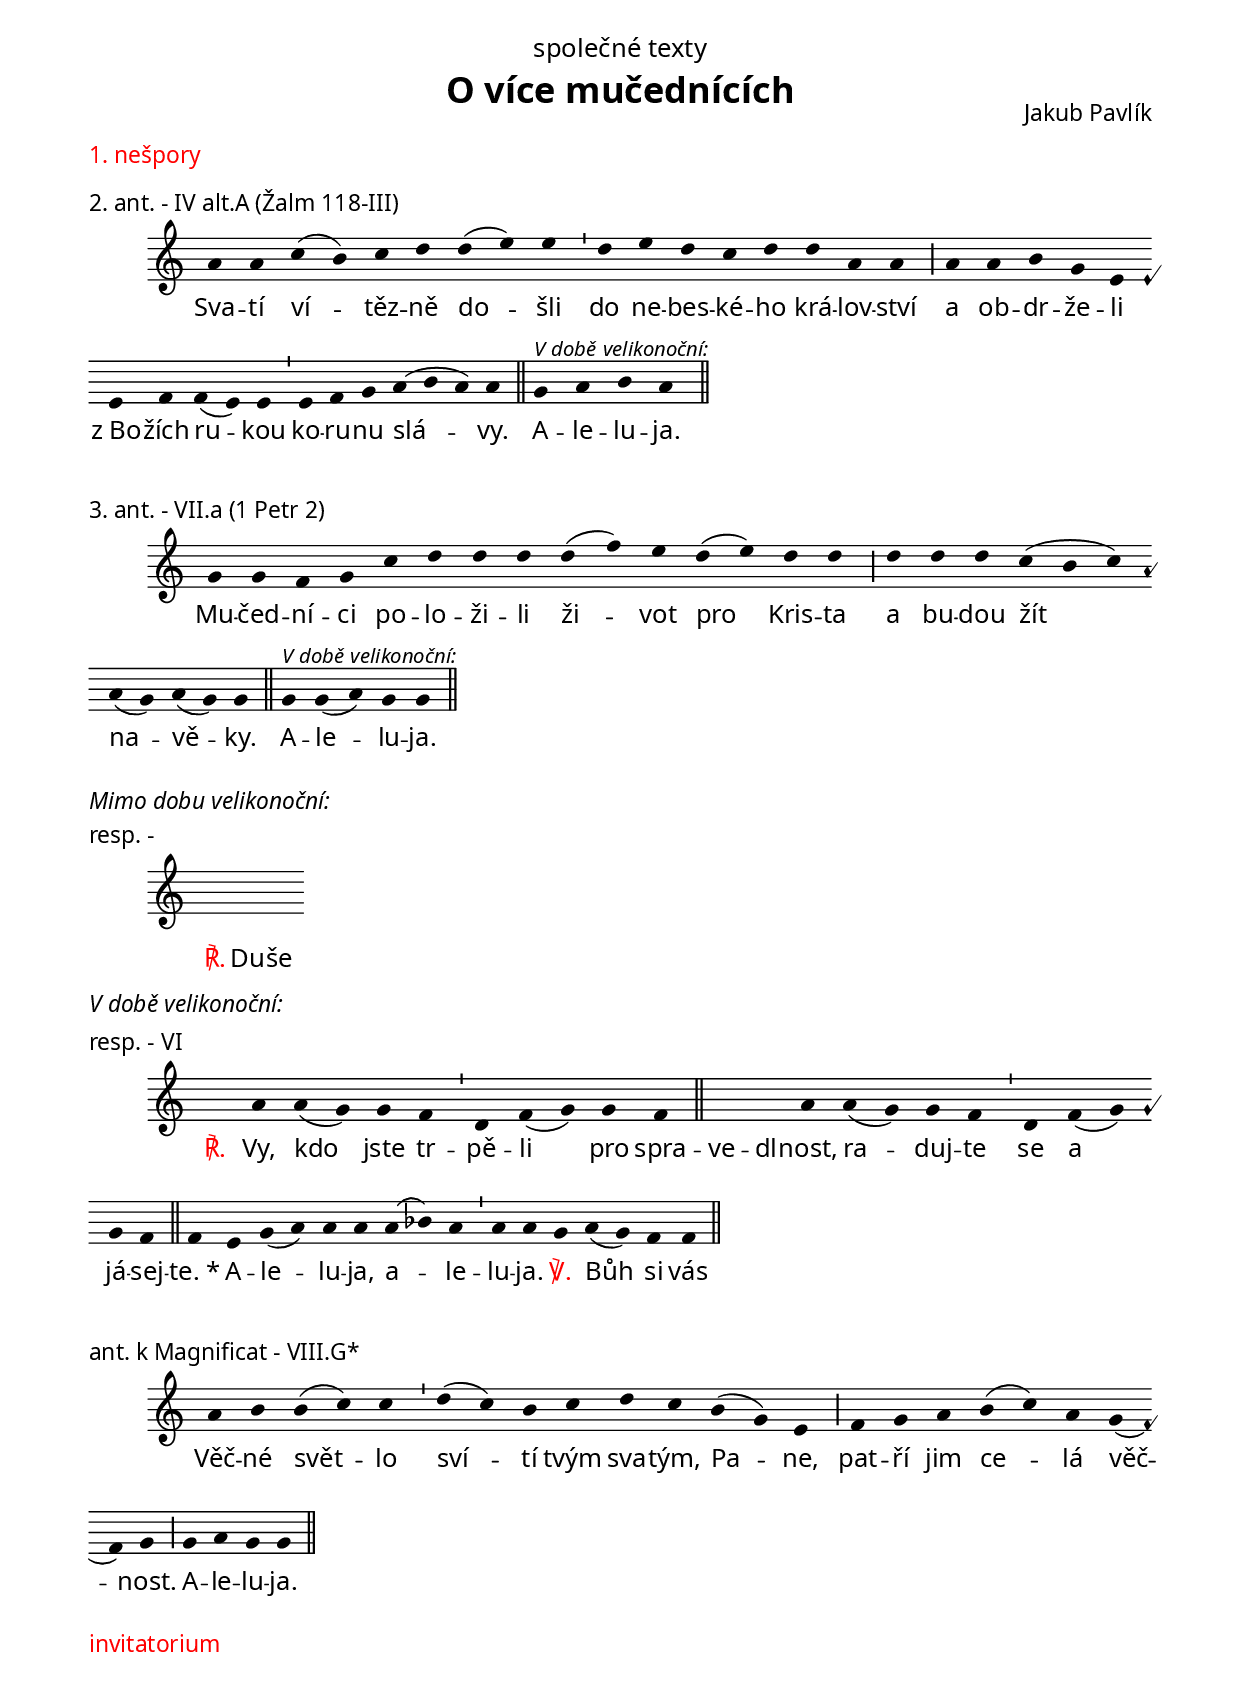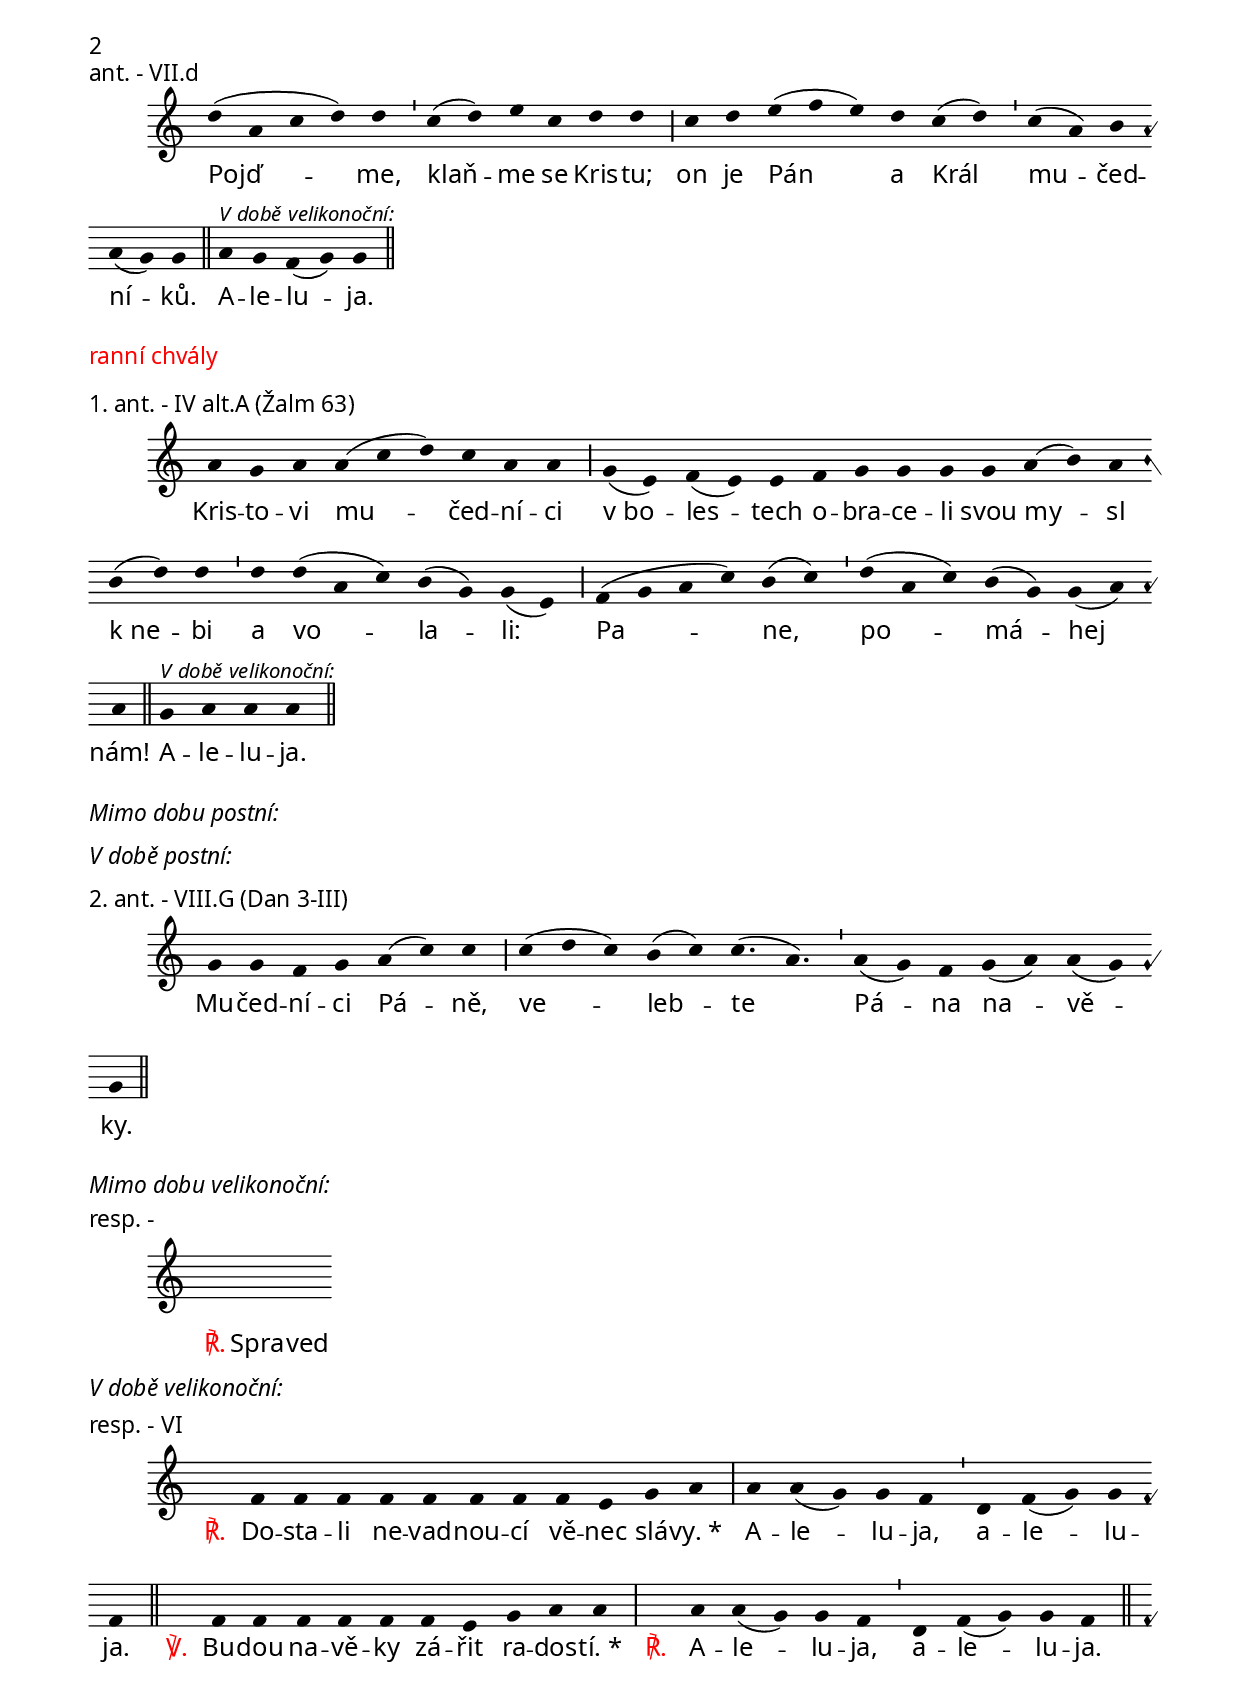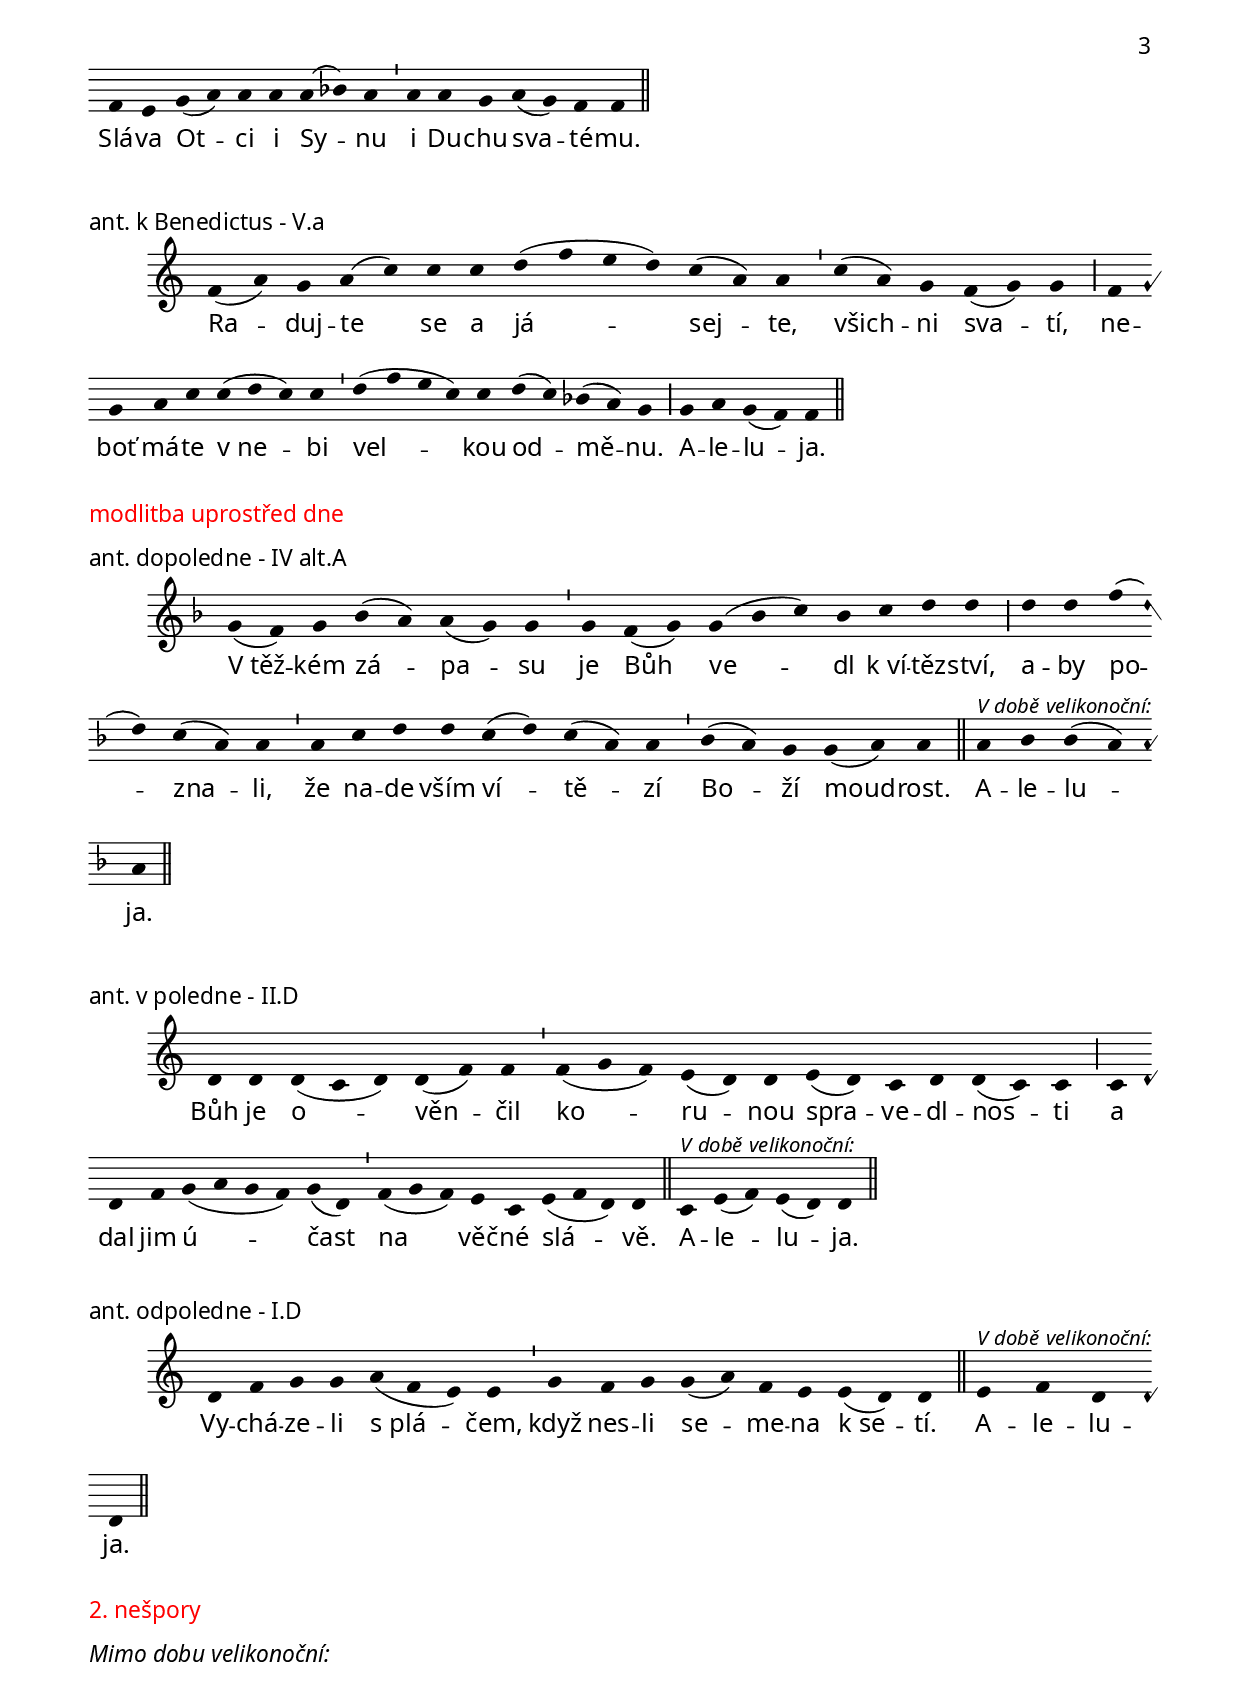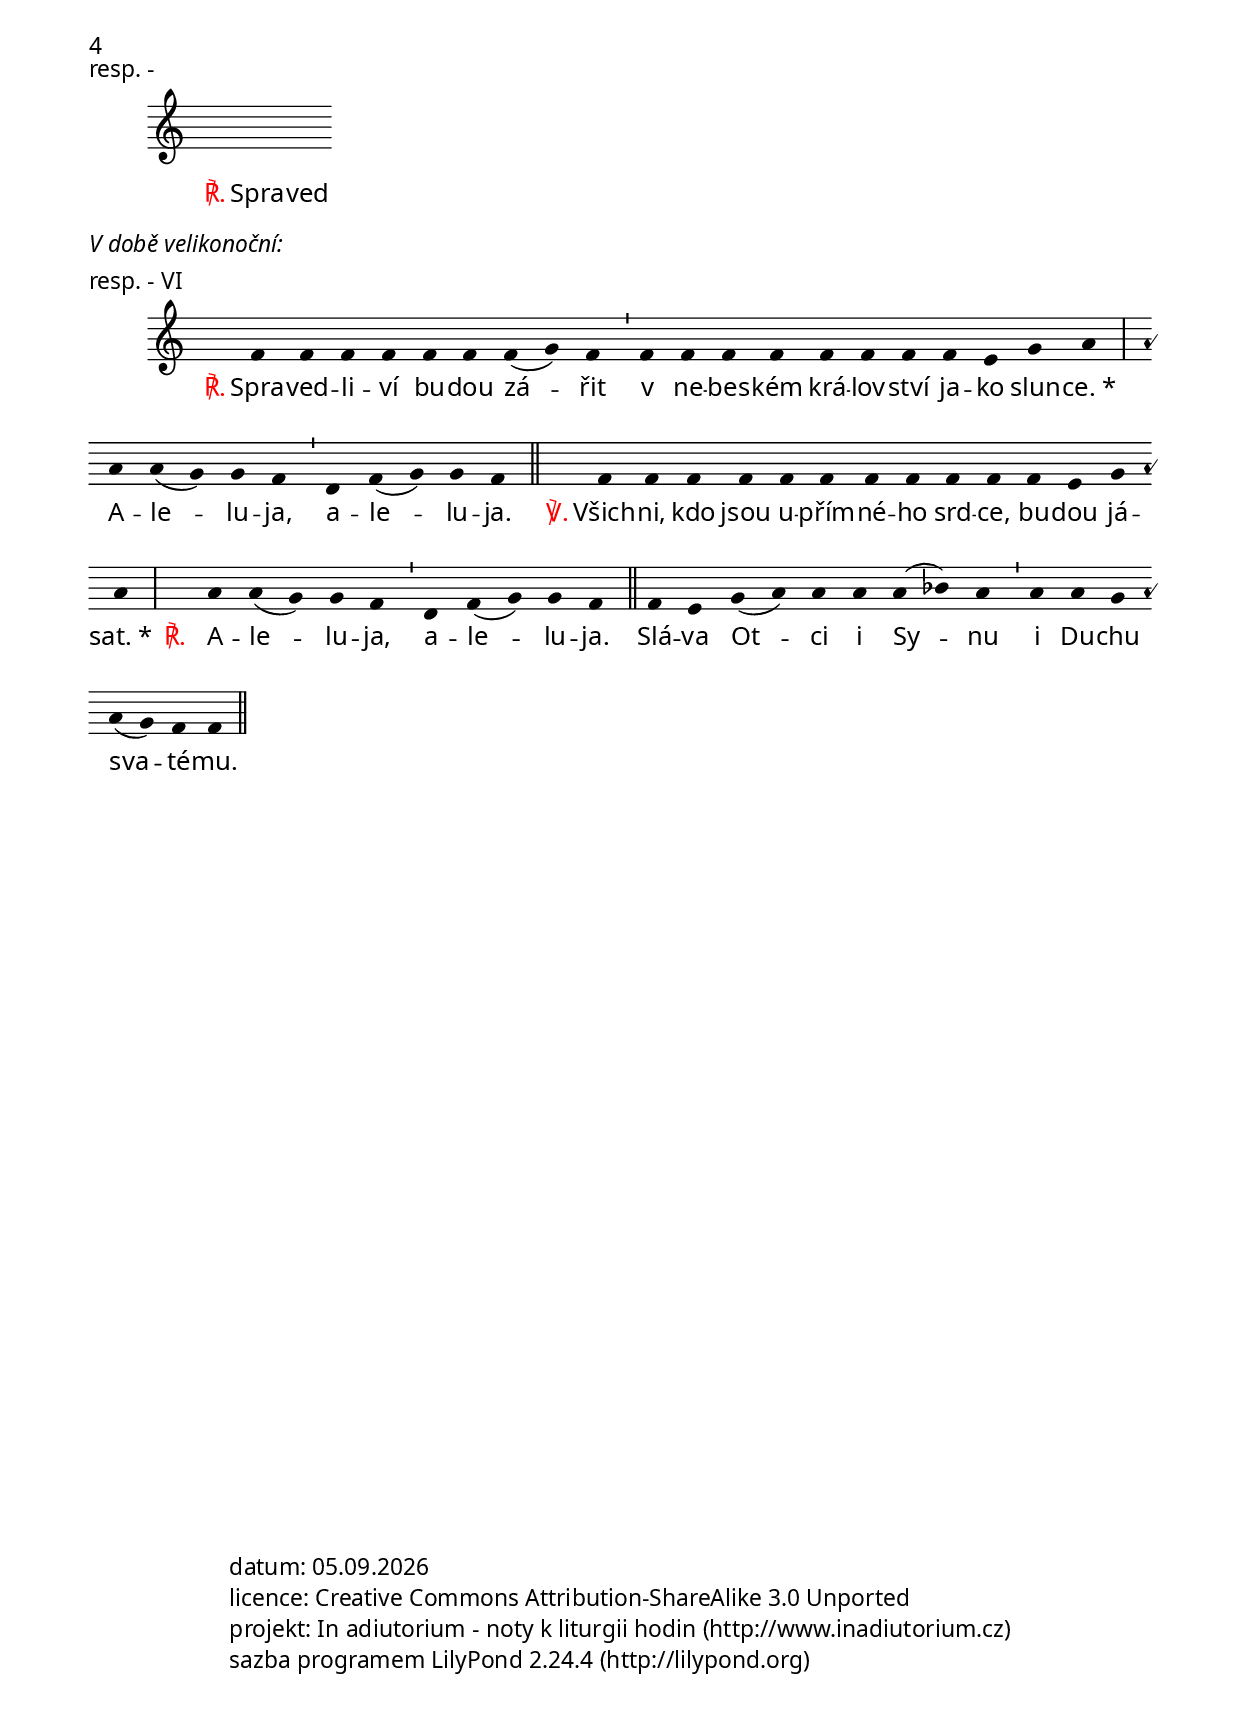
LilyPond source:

\version "2.15.39"

\include "../spolecne.ly"
\include "../dilyresponsorii.ly"

\header {
  title = \markup\titleCommune "O více mučednících"
  composer = "Jakub Pavlík"
}

\markup {\nadpisHodinka {"1. nešpory"}}

\score {
  \relative c' {
    \choralniRezim
    
  }
  \addlyrics {
    Mu -- čed -- ní -- ci na ze -- mi pro Kris -- ta mno -- ho vy -- tr -- pě -- li,
    a bez -- peč -- ně do -- sáh -- li věč -- né od -- mě -- ny.
    
    A -- le -- lu -- ja.
  }
  \header {
    quid = "1. ant."
    modus = ""
    differentia = "" 
    psalmus = "Žalm 118-I+II"
    id = ""
    piece = \markup {\sestavTitulek}
  }
}

\score {
  \relative c'' {
    \choralniRezim
    a4 a c( b) c d d( e) e \barMin d e d c d d a a \barMaior
    a a b g e e f f( e) e \barMin e f g a( b a) a \barFinalis
    
    g^\markup\rubrVelikAleluja a b a \barFinalis
  }
  \addlyrics {
    Sva -- tí ví -- těz -- ně do -- šli do ne -- bes -- ké -- ho krá -- lov -- ství
    a ob -- dr -- že -- li z_Bo -- žích ru -- kou ko -- ru -- nu slá -- vy.
    
    A -- le -- lu -- ja.
  }
  \header {
    quid = "2. ant."
    modus = "IV alt"
    differentia = "A" 
    psalmus = "Žalm 118-III"
    id = ""
    fons = "podle 3. ant. nešp. Zeleného čtvrtku"
    piece = \markup {\sestavTitulek}
  }
}

\score {
  \relative c'' {
    \choralniRezim
    g4 g f g c d d d d( f) e d( e) d d \barMaior
    d d d c( b c) a( g) a( g) g \barFinalis
    
    g^\markup\rubrVelikAleluja g( a) g g \barFinalis
  }
  \addlyrics {
    Mu -- čed -- ní -- ci po -- lo -- ži -- li ži -- vot pro Kris -- ta
    a bu -- dou žít na -- vě -- ky.
    
    A -- le -- lu -- ja.
  }
  \header {
    quid = "3. ant."
    modus = "VII"
    differentia = "a" 
    psalmus = "1 Petr 2"
    id = ""
    piece = \markup {\sestavTitulek}
  }
}

\markup\italic{Mimo dobu velikonoční:}

\score {
  \relative c' {
    \choralniRezim
    
    % R
    \neviditelna a
    
    % V
    \neviditelna a
    
    % R
    \neviditelna a
    
    % Slava
  }
  \addlyrics {
    \Response Du -- še spra -- ved -- li -- vých jsou v_Bo -- ží ru -- ce,_*
    a ne -- do -- tkne se jich u -- tr -- pe -- ní.
    \Verse Je -- jich smrt by -- la po -- klá -- dá -- na za ne -- štěs -- tí,
    do -- sáh -- li však věč -- né -- ho po -- ko -- je,_*
    \Response a ne -- do -- tkne se jich u -- tr -- pe -- ní.
    \textRespDoxologie
  }
  \header {
    quid = "resp."
    modus = ""
    id = ""
    piece = \markup {\sestavTitulekResp}
  }
}

\score {
  \relative c' {
    \choralniRezim
    
  }
  \addlyrics {
    Ne -- bes -- ké krá -- lov -- ství pat -- ří těm,
    kdo o -- bě -- to -- va -- li svůj ži -- vot pro Kris -- ta.
    Rou -- cho si vy -- pra -- li v_Be -- rán -- ko -- vě kr -- vi
    a do -- sáh -- li věč -- né slá -- vy.
  }
  \header {
    quid = "ant. k Magnificat"
    modus = ""
    differentia = "" 
    psalmus = ""
    id = ""
    piece = \markup {\sestavTitulekBezZalmu}
  }
}

\markup\italic{V době velikonoční:}

\score {
  \relative c' {
    \choralniRezim
    
    % R
    \neviditelna f
    \respVIalelujaResponsum \barFinalis
    % V
    \neviditelna f
    
    % R
    \neviditelna a
    \respVIalelujaResponsum \barFinalis
    % Slava
    \respVIalelujaDoxologie \barFinalis
  }
  \addlyrics {
    \Response Vy, kdo jste tr -- pě -- li pro spra -- ve -- dl -- nost,
    ra -- duj -- te se a já -- sej -- te._* \textRespAleluja
    \Verse Bůh si vás vy -- vo -- lil za svůj ma -- je -- tek._*
    \Response \textRespAleluja
    \textRespDoxologie
  }
  \header {
    quid = "resp."
    modus = "VI"
    id = ""
    piece = \markup {\sestavTitulekResp}
  }
} 

\score {
  \relative c'' {
    \choralniRezim
    a4 b b( c) c \barMin d( c) b c d c b( g) e \barMaior
    f g a b( c) a g( f) g \barMaior
    g a g g \barFinalis
  }
  \addlyrics {
    Věč -- né svět -- lo sví -- tí tvým sva -- tým, Pa -- ne,
    pat -- ří jim ce -- lá věč -- nost.
    A -- le -- lu -- ja.
  }
  \header {
    quid = "ant. k Magnificat"
    modus = "VIII"
    differentia = "G*" 
    psalmus = ""
    id = ""
    fons = "commune jednoho mučedníka"
    piece = \markup {\sestavTitulekBezZalmu}
  }
}

\markup {\nadpisHodinka {"invitatorium"}}

\score {
  \relative c'' {
    \choralniRezim
    d4( a c d) d \barMin c( d) e c d d \barMaior
    c d e( f e) d c( d) \barMin c( a) b a( g) g \barFinalis
    
    a^\markup\rubrVelikAleluja g f( g) g \barFinalis
  }
  \addlyrics {
    Pojď -- me, klaň -- me se Kris -- tu; 
    on je Pán a Král mu -- čed  -- ní -- ků.
    
    A -- le -- lu -- ja.
  }
  \header {
    quid = "ant."
    modus = "VII"
    differentia = "d" 
    psalmus = ""
    id = ""
    fons = "commune jednoho mučedníka"
    piece = \markup {\sestavTitulekBezZalmu}
  }
}

\markup {\nadpisHodinka {"ranní chvály"}}

\score {
  \relative c'' {
    \choralniRezim
    a4 g a a( c d) c a a \barMaior
    g( e) f( e) e f g g g g a( b) a b( d) d \barMin
    d d( a c) b( g) g( e) \barMaior
    f( g a c) b( c) \barMin d( a c) b( g) g( a) a \barFinalis
    
    g^\markup\rubrVelikAleluja a a a \barFinalis
  }
  \addlyrics {
    Kris -- to -- vi mu -- čed -- ní -- ci
    v_bo -- les -- tech o -- bra -- ce -- li svou my -- sl k_ne -- bi
    a vo -- la -- li:
    Pa -- ne, po -- má -- hej nám!
    
    A -- le -- lu -- ja.
  }
  \header {
    quid = "1. ant."
    modus = "IV alt"
    differentia = "A" 
    psalmus = "Žalm 63"
    id = ""
    piece = \markup {\sestavTitulek}
  }
}

\markup\italic{Mimo dobu postní:}

\score {
  \relative c' {
    \choralniRezim
    
  }
  \addlyrics {
    Du -- še spra -- ved -- li -- vých,
    zpí -- vej -- te s_an -- dě -- ly Bo -- hu chva -- lo -- zpěv.
    A -- le -- lu -- ja.
  }
  \header {
    quid = "2. ant."
    modus = ""
    differentia = "" 
    psalmus = "Dan 3-III"
    id = ""
    piece = \markup {\sestavTitulek}
  }
}

\markup\italic{V době postní:}

\score {
  \relative c'' {
    \choralniRezim
    g4 g f g a( c) c \barMaior
    c( d c) b( c) c4.( a) \barMin a4( g) f g( a) a( g) g \barFinalis
  }
  \addlyrics {
    Mu -- čed -- ní -- ci Pá -- ně,
    ve -- leb -- te Pá -- na na -- vě -- ky.
  }
  \header {
    quid = "2. ant."
    modus = "VIII"
    differentia = "G" 
    psalmus = "Dan 3-III"
    id = ""
    fons = "commune jednoho mučedníka, r.ch., 2. ant; bez aleluja"
    piece = \markup {\sestavTitulek}
  }
}

\score {
  \relative c' {
    \choralniRezim
    
  }
  \addlyrics {
    Zá -- stu -- py mu -- čed -- ní -- ků,
    chval -- te Pá -- na na vý -- sos -- tech.
    
    A -- le -- lu -- ja.
  }
  \header {
    quid = "3. ant."
    modus = ""
    differentia = "" 
    psalmus = "Žalm 149"
    id = ""
    piece = \markup {\sestavTitulek}
  }
}

\markup\italic{Mimo dobu velikonoční:}

\score {
  \relative c' {
    \choralniRezim
    
    % R
    \neviditelna a
    
    % V
    \neviditelna a
    
    % R
    \neviditelna a
    
    % Slava
  }
  \addlyrics {
    \Response Spra -- ved -- li -- ví ži -- jí na -- vě -- ky,_*
    do -- sáh -- li věč -- né od -- mě -- ny v_ne -- bi.
    \Verse Je -- jich jmé -- no ne -- bu -- de vy -- ma -- zá -- no
    z_kni -- hy ži -- vo -- ta,_*
    \Response do -- sáh -- li věč -- né od -- mě -- ny v_ne -- bi.
    \textRespDoxologie
  }
  \header {
    quid = "resp."
    modus = ""
    id = ""
    piece = \markup {\sestavTitulekResp}
  }
}  

\score {
  \relative c' {
    \choralniRezim
    
  }
  \addlyrics {
    Bla -- ho -- sla -- ve -- ní,
    kdo jsou pro -- ná -- sle -- do -- vá -- ni pro spra -- ve -- dl -- nost,
    ne -- boť je -- jich je ne -- bes -- ké krá -- lov -- ství.
  }
  \header {
    quid = "ant. k Benedictus"
    modus = ""
    differentia = "" 
    psalmus = ""
    id = ""
    piece = \markup {\sestavTitulekBezZalmu}
  }
}

\markup\italic{V době velikonoční:}

\score {
  \relative c' {
    \choralniRezim
    
    % R
    \neviditelna f
    f4 f f f f f f f e g a \barMax
    \respVIalelujaResponsum \barFinalis
    % V
    \neviditelna f
    f4 f f f f f e g a a \barMax
    % R
    \neviditelna a
    \respVIalelujaResponsum \barFinalis
    % Slava
    \respVIalelujaDoxologie \barFinalis
  }
  \addlyrics {
    \Response Do -- sta -- li ne -- vad -- nou -- cí vě -- nec slá -- vy._* \textRespAleluja
    \Verse Bu -- dou na -- vě -- ky zá -- řit ra -- dos -- tí._*
    \Response \textRespAleluja
    \textRespDoxologie
  }
  \header {
    quid = "resp."
    modus = "VI"
    id = ""
    fons = "commune jednoho mučedníka"
    piece = \markup {\sestavTitulekResp}
  }
} 

\score {
  \relative c' {
    \choralniRezim
    f4( a) g a( c) c c d( f e d) c( a) a \barMin c( a) g f( g) g \barMaior
    f g a c c( d c) c \barMin d( f e c) c d( c) bes( a) g \barMaior
    g a g( f) f \barFinalis
  }
  \addlyrics {
    Ra -- duj -- te se a já -- sej -- te, všich -- ni sva -- tí,
    ne -- boť má -- te v_ne -- bi vel -- kou od -- mě -- nu.
    A -- le -- lu -- ja.
  }
  \header {
    quid = "ant. k Benedictus"
    modus = "V"
    differentia = "a" 
    psalmus = ""
    id = ""
    fons = "commune jednoho mučedníka"
    piece = \markup {\sestavTitulekBezZalmu}
  }
}

\markup {\nadpisHodinka {"modlitba uprostřed dne"}}

\score {
  \relative c'' {
    \choralniRezim
    \key f \major
    g4( f) g bes( a) a( g) g \barMin
    g f( g) g( bes c) bes c d d \barMaior
    
    d d f( d) c( a) a \barMin
    
    a c d d c( d) c( a) a \barMin
    bes( a) g g( a) a \barFinalis
    
    a^\markup\small\italic{V době velikonoční:} bes bes( a) a \barFinalis
  }
  \addlyrics {
    V_těž -- kém zá -- pa -- su 
    je Bůh ve -- dl k_ví -- těz -- ství,
    
    a -- by po -- zna -- li,
    že na -- de vším ví -- tě -- zí Bo -- ží moud -- rost.
    
    A -- le -- lu -- ja.
  }
  \header {
    quid = "ant. dopoledne"
    modus = "IV alt"
    differentia = "A" 
    psalmus = ""
    id = ""
    fons = "commune jednoho mučedníka; upraven text, odstraněna varianta melodie"
    piece = \markup {\sestavTitulekBezZalmu}
  }
}

\score {
  \relative c' {
    \choralniRezim
    % Tahle antifona se mi zda zvlast krasna.
    d4 d d( c d) d( f) f \barMin
    f( g f) e( d) d e( d) c d d( c) c \barMaior
    c d f g( a g f) g( d) \barMin
    f( g f) e c e( f d) d \barFinalis
    c^\markup\small\italic{V době velikonoční:} e( f) e( d) d \barFinalis
  }
  \addlyrics {
    Bůh je o -- věn -- čil 
    ko -- ru -- nou spra -- ve -- dl -- nos -- ti
    a dal jim ú -- čast 
    na věč -- né slá -- vě.
    
    A -- le -- lu -- ja.
  }
  \header {
    quid = "ant. v poledne"
    modus = "II"
    differentia = "D" 
    psalmus = ""
    id = ""
    fons = "commune jednoho mučedníka; upraven text"
    piece = \markup {\sestavTitulekBezZalmu}
  }
}

\score {
  \relative c' {
    \choralniRezim
    d4 f g g a( f e) e \barMin
    g f g g( a) f e e( d) d \barFinalis
    
    e^\markup\small\italic{V době velikonoční:} f d d \barFinalis
  }
  \addlyrics {
    Vy -- chá -- ze -- li s_plá -- čem, 
    když nes -- li se -- me -- na k_se -- tí.
    
    A -- le -- lu -- ja.
  }
  \header {
    quid = "ant. odpoledne"
    modus = "I"
    differentia = "D" 
    psalmus = ""
    id = ""
    piece = \markup {\sestavTitulekBezZalmu}
  }
}

\markup {\nadpisHodinka {"2. nešpory"}}

\score {
  \relative c' {
    \choralniRezim
    
  }
  \addlyrics {
    Tě -- la sva -- tých by -- la po -- hřbe -- na v_po -- ko -- ji
    a je -- jich jmé -- no ži -- je na -- vě -- ky.
    
    A -- le -- lu -- ja.
  }
  \header {
    quid = "1. ant."
    modus = ""
    differentia = "" 
    psalmus = "Žalm 116-I"
    id = ""
    piece = \markup {\sestavTitulek}
  }
}

\score {
  \relative c' {
    \choralniRezim
    
  }
  \addlyrics {
    Mu -- čed -- ní -- ci by -- li za -- bi -- ti pro Bo -- ží slo -- vo
    a pro svě -- dec -- tví, kte -- ré vy -- da -- li.
    
    A -- le -- lu -- ja.
  }
  \header {
    quid = "2. ant."
    modus = ""
    differentia = "" 
    psalmus = "Žalm 116-II"
    id = ""
    piece = \markup {\sestavTitulek}
  }
}

\score {
  \relative c' {
    \choralniRezim
    
  }
  \addlyrics {
    Sva -- tí mu -- čed -- ní -- ci 
    vy -- da -- li své tě -- lo pro Bo -- ží zá -- kon,
    a rou -- cho si do -- bě -- la vy -- pra -- li
    v_Be -- rán -- ko -- vě kr -- vi.
    
    A -- le -- lu -- ja.
  }
  \header {
    quid = "3. ant."
    modus = ""
    differentia = "" 
    psalmus = "Zj 4"
    id = ""
    piece = \markup {\sestavTitulek}
  }
}

\markup\italic{Mimo dobu velikonoční:}

\score {
  \relative c' {
    \choralniRezim
    
    % R
    \neviditelna a
    
    % V
    \neviditelna a
    
    % R
    \neviditelna a
    
    % Slava
  }
  \addlyrics {
    \Response Spra -- ved -- li -- vým při -- chá -- zí spá -- sa od Hos -- po -- di -- na,_*
    v_do -- bách tís -- ně je jim ú -- to -- čiš -- těm.
    \Verse Hos -- po -- din jim po -- má -- há a chrá -- ní je,_*
    \Response v_do -- bách tís -- ně je jim ú -- to -- čiš -- těm.
    \textRespDoxologie
  }
  \header {
    quid = "resp."
    modus = ""
    id = ""
    piece = \markup {\sestavTitulekResp}
  }
}

\score {
  \relative c' {
    \choralniRezim
    
  }
  \addlyrics {
    Sva -- tí mu -- čed -- ní -- ci se ra -- du -- jí v_ne -- bi,
    pro -- to -- že ná -- sle -- do -- va -- li Kris -- ta
    a z_lás -- ky k_ně -- mu pro -- li -- li svou krev;
    bu -- dou s_ním kra -- lo -- vat na -- vě -- ky.
  }
  \header {
    quid = "ant. k Magnificat"
    modus = ""
    differentia = "" 
    psalmus = ""
    id = ""
    piece = \markup {\sestavTitulekBezZalmu}
  }
}

\markup\italic{V době velikonoční:}

\score {
  \relative c' {
    \choralniRezim
    
    % R
    \neviditelna f
    f4 f f f f f f( g)f \barMin f f f f f f f f e g a \barMax
    \respVIalelujaResponsum \barFinalis
    % V
    \neviditelna f
    f4 f f f f f f f f f f e g a \barMax
    % R
    \neviditelna a
    \respVIalelujaResponsum \barFinalis
    % Slava
    \respVIalelujaDoxologie \barFinalis
  }
  \addlyrics {
    \Response Spra -- ved -- li -- ví bu -- dou zá -- řit 
    v ne -- bes -- kém krá -- lov -- ství ja -- ko slun -- ce._* \textRespAleluja
    \Verse Všich -- ni, kdo jsou u -- přím -- né -- ho srd -- ce,
    bu -- dou já -- sat._*
    \Response \textRespAleluja
    \textRespDoxologie
  }
  \header {
    quid = "resp."
    modus = "VI"
    id = ""
    piece = \markup {\sestavTitulekResp}
  }
}

\score {
  \relative c' {
    \choralniRezim
    
  }
  \addlyrics {
    Ra -- duj -- te se, sva -- tí, před Be -- rán -- ko -- vým trů -- nem,
    v_krá -- lov -- ství,
    kte -- ré je pro vás při -- pra -- ve -- né
    od za -- lo -- že -- ní svě -- ta.
    A -- le -- lu -- ja.
  }
  \header {
    quid = "ant. k Magnificat"
    modus = ""
    differentia = "" 
    psalmus = ""
    id = ""
    piece = \markup {\sestavTitulekBezZalmu}
  }
}